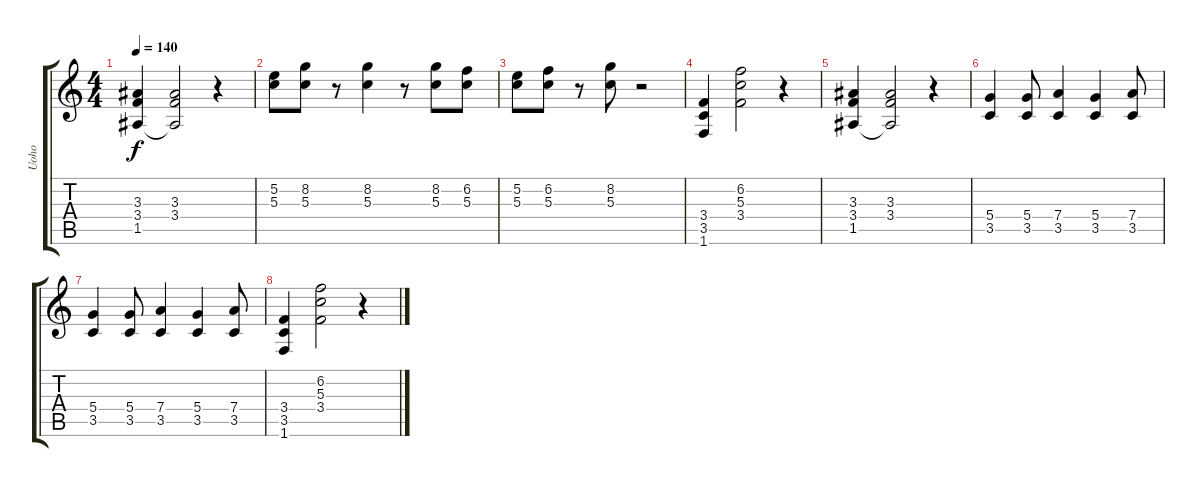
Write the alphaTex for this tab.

\track ("Uoho" "Uoho") {instrument distortionguitar}
\staff {score tabs}
\tuning (E4 B3 G3 D3 A2 E2) {hide}
\ts (4 4)
\tempo 140
\clef g2
\ks c
(3.3 3.4 1.5).4{dy f} (3.3 3.4 1.5{t}).2 r.4 |
(5.2 5.3).8 (8.2 5.3).8 r.8 (8.2 5.3).4 r.8 (8.2 5.3).8 (6.2 5.3).8 |
(5.2 5.3).8 (6.2 5.3).8 r.8 (8.2 5.3).8 r.2 |
(3.4 3.5 1.6).4 (6.2 5.3 3.4).2 r.4 |
(3.3 3.4 1.5).4 (3.3 3.4 1.5{t}).2 r.4 |
(5.4 3.5).4 (5.4 3.5).8 (7.4 3.5).4 (5.4 3.5).4 (7.4 3.5).8 |
(5.4 3.5).4 (5.4 3.5).8 (7.4 3.5).4 (5.4 3.5).4 (7.4 3.5).8 |
(3.4 3.5 1.6).4 (6.2 5.3 3.4).2 r.4
